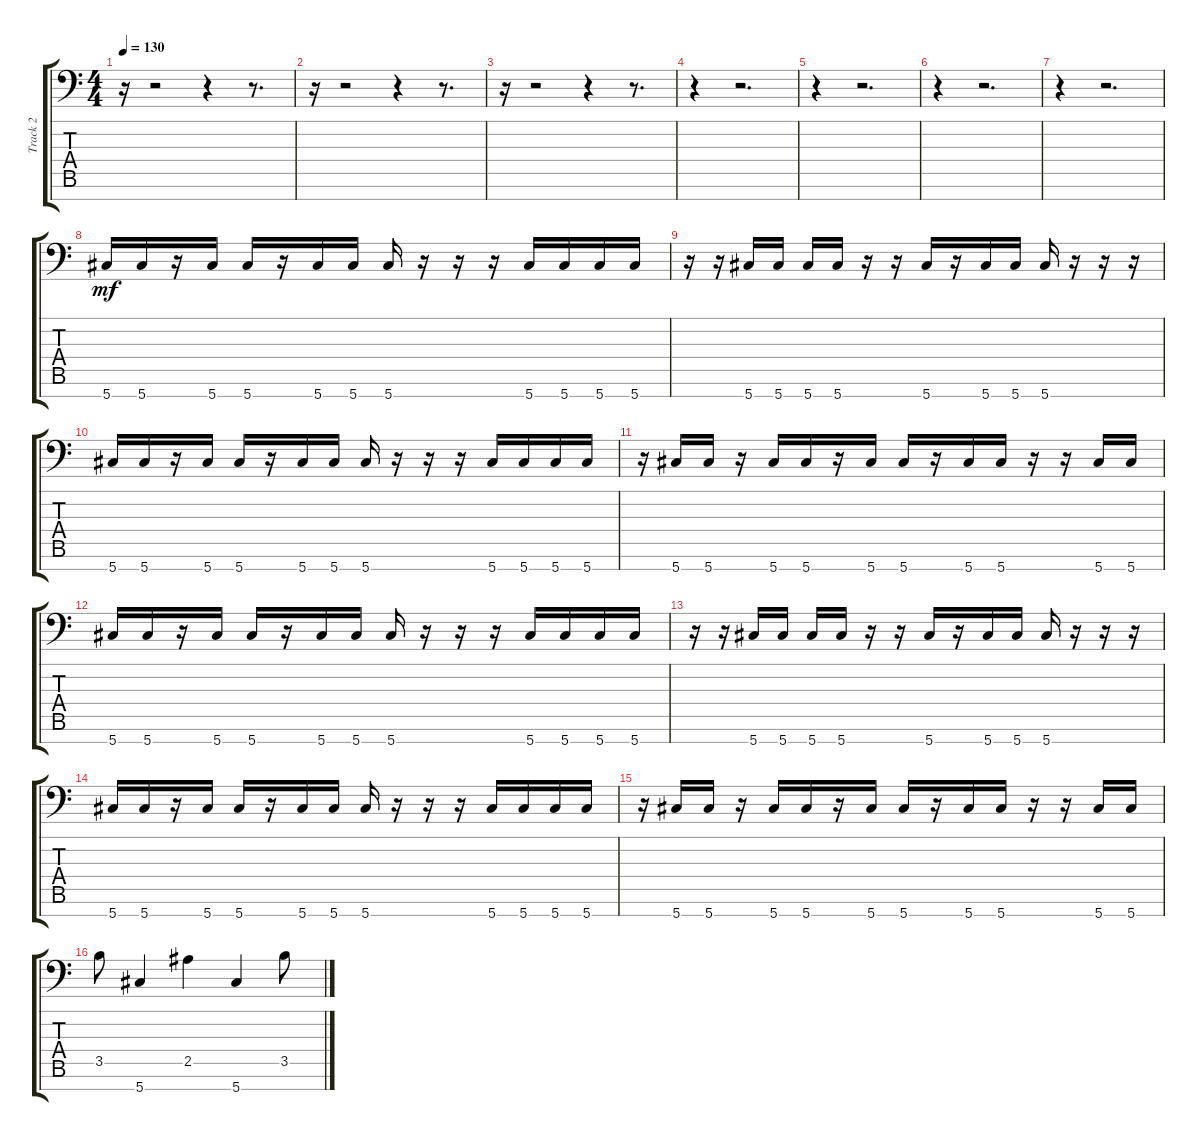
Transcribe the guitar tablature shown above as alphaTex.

\track ("Track 2" "Track 2") {instrument distortionguitar}
\staff {score tabs}
\tuning (Eb4 Bb3 Gb3 Db3 Ab2 Eb2 Ab1) {hide}
\ts (4 4)
\tempo 130
\clef f4
\ks c
r.16{dy mf} r.2 r.4 r.8{d} |
r.16 r.2 r.4 r.8{d} |
r.16 r.2 r.4 r.8{d} |
r.4 r.2{d} |
r.4 r.2{d} |
r.4 r.2{d} |
r.4 r.2{d} |
5.7.16 5.7.16 r.16 5.7.16 5.7.16 r.16 5.7.16 5.7.16 5.7.16 r.16 r.16 r.16 5.7.16 5.7.16 5.7.16 5.7.16 |
r.16 r.16 5.7.16 5.7.16 5.7.16 5.7.16 r.16 r.16 5.7.16 r.16 5.7.16 5.7.16 5.7.16 r.16 r.16 r.16 |
5.7.16 5.7.16 r.16 5.7.16 5.7.16 r.16 5.7.16 5.7.16 5.7.16 r.16 r.16 r.16 5.7.16 5.7.16 5.7.16 5.7.16 |
r.16 5.7.16 5.7.16 r.16 5.7.16 5.7.16 r.16 5.7.16 5.7.16 r.16 5.7.16 5.7.16 r.16 r.16 5.7.16 5.7.16 |
5.7.16 5.7.16 r.16 5.7.16 5.7.16 r.16 5.7.16 5.7.16 5.7.16 r.16 r.16 r.16 5.7.16 5.7.16 5.7.16 5.7.16 |
r.16 r.16 5.7.16 5.7.16 5.7.16 5.7.16 r.16 r.16 5.7.16 r.16 5.7.16 5.7.16 5.7.16 r.16 r.16 r.16 |
5.7.16 5.7.16 r.16 5.7.16 5.7.16 r.16 5.7.16 5.7.16 5.7.16 r.16 r.16 r.16 5.7.16 5.7.16 5.7.16 5.7.16 |
r.16 5.7.16 5.7.16 r.16 5.7.16 5.7.16 r.16 5.7.16 5.7.16 r.16 5.7.16 5.7.16 r.16 r.16 5.7.16 5.7.16 |
3.5.8 5.7.4 2.5.4 5.7.4 3.5.8
